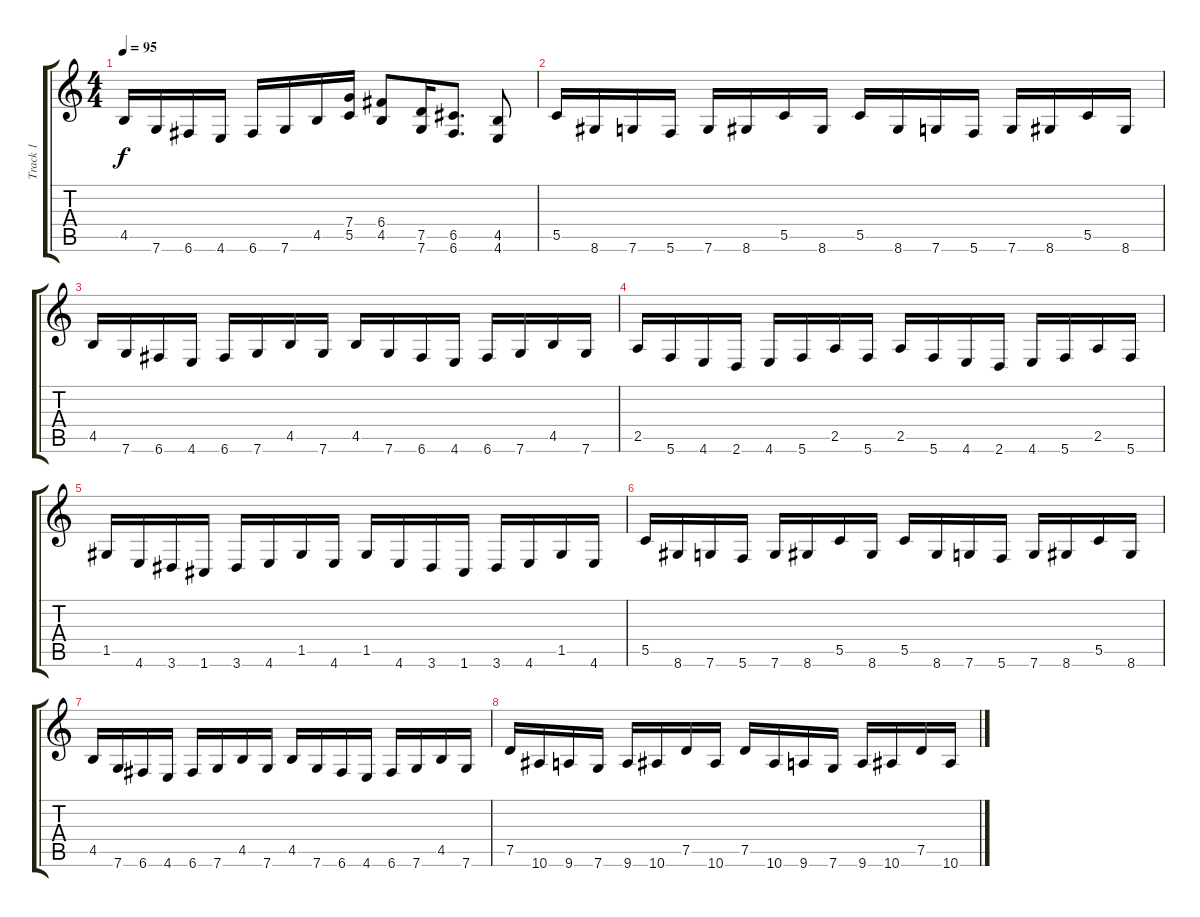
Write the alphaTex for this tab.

\track ("Track 1" "Track 1") {instrument distortionguitar}
\staff {score tabs}
\tuning (D4 A3 F3 C3 G2 C2) {hide}
\ts (4 4)
\tempo 95
\clef g2
\ks c
4.5.16{dy f} 7.6.16 6.6.16 4.6.16 6.6.16 7.6.16 4.5.16 (7.4 5.5).16 (6.4 4.5).8 (7.5 7.6).16 (6.5 6.6).8{d} (4.5 4.6).8 |
5.5.16 8.6.16 7.6.16 5.6.16 7.6.16 8.6.16 5.5.16 8.6.16 5.5.16 8.6.16 7.6.16 5.6.16 7.6.16 8.6.16 5.5.16 8.6.16 |
4.5.16 7.6.16 6.6.16 4.6.16 6.6.16 7.6.16 4.5.16 7.6.16 4.5.16 7.6.16 6.6.16 4.6.16 6.6.16 7.6.16 4.5.16 7.6.16 |
2.5.16 5.6.16 4.6.16 2.6.16 4.6.16 5.6.16 2.5.16 5.6.16 2.5.16 5.6.16 4.6.16 2.6.16 4.6.16 5.6.16 2.5.16 5.6.16 |
1.5.16 4.6.16 3.6.16 1.6.16 3.6.16 4.6.16 1.5.16 4.6.16 1.5.16 4.6.16 3.6.16 1.6.16 3.6.16 4.6.16 1.5.16 4.6.16 |
5.5.16 8.6.16 7.6.16 5.6.16 7.6.16 8.6.16 5.5.16 8.6.16 5.5.16 8.6.16 7.6.16 5.6.16 7.6.16 8.6.16 5.5.16 8.6.16 |
4.5.16 7.6.16 6.6.16 4.6.16 6.6.16 7.6.16 4.5.16 7.6.16 4.5.16 7.6.16 6.6.16 4.6.16 6.6.16 7.6.16 4.5.16 7.6.16 |
7.5.16 10.6.16 9.6.16 7.6.16 9.6.16 10.6.16 7.5.16 10.6.16 7.5.16 10.6.16 9.6.16 7.6.16 9.6.16 10.6.16 7.5.16 10.6.16
